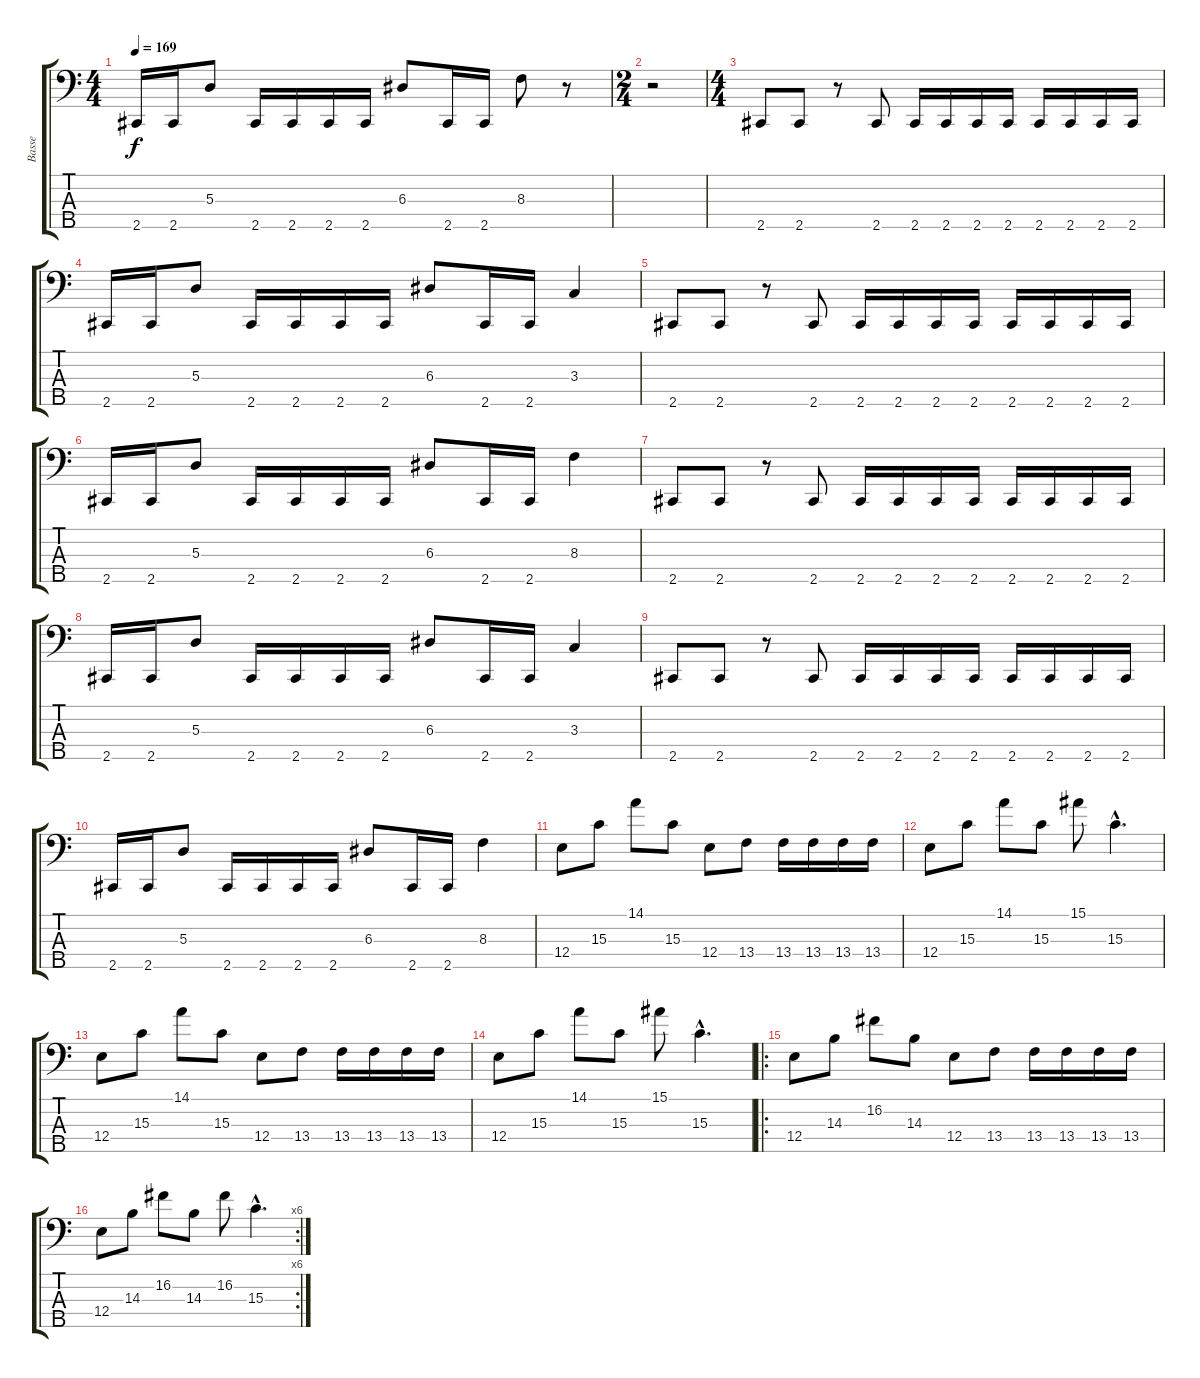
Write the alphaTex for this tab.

\track ("Basse" "Basse") {instrument electricbassfinger}
\staff {score tabs}
\tuning (G2 D2 A1 E1 B0) {hide}
\ts (4 4)
\tempo 169
\clef f4
\ks c
2.5.16{dy f} 2.5.16 5.3.8 2.5.16 2.5.16 2.5.16 2.5.16 6.3.8 2.5.16 2.5.16 8.3.8 r.8 |
\ts (2 4)
r.2 |
\ts (4 4)
2.5.8 2.5.8 r.8 2.5.8 2.5.16 2.5.16 2.5.16 2.5.16 2.5.16 2.5.16 2.5.16 2.5.16 |
2.5.16 2.5.16 5.3.8 2.5.16 2.5.16 2.5.16 2.5.16 6.3.8 2.5.16 2.5.16 3.3.4 |
2.5.8 2.5.8 r.8 2.5.8 2.5.16 2.5.16 2.5.16 2.5.16 2.5.16 2.5.16 2.5.16 2.5.16 |
2.5.16 2.5.16 5.3.8 2.5.16 2.5.16 2.5.16 2.5.16 6.3.8 2.5.16 2.5.16 8.3.4 |
2.5.8 2.5.8 r.8 2.5.8 2.5.16 2.5.16 2.5.16 2.5.16 2.5.16 2.5.16 2.5.16 2.5.16 |
2.5.16 2.5.16 5.3.8 2.5.16 2.5.16 2.5.16 2.5.16 6.3.8 2.5.16 2.5.16 3.3.4 |
2.5.8 2.5.8 r.8 2.5.8 2.5.16 2.5.16 2.5.16 2.5.16 2.5.16 2.5.16 2.5.16 2.5.16 |
2.5.16 2.5.16 5.3.8 2.5.16 2.5.16 2.5.16 2.5.16 6.3.8 2.5.16 2.5.16 8.3.4 |
12.4.8{volume 16} 15.3.8 14.1.8 15.3.8 12.4.8 13.4.8 13.4.16 13.4.16 13.4.16 13.4.16 |
12.4.8 15.3.8 14.1.8 15.3.8 15.1.8 15.3{hac}.4{d} |
12.4.8 15.3.8 14.1.8 15.3.8 12.4.8 13.4.8 13.4.16 13.4.16 13.4.16 13.4.16 |
12.4.8 15.3.8 14.1.8 15.3.8 15.1.8 15.3{hac}.4{d} |
\ro
12.4.8 14.3.8 16.2.8 14.3.8 12.4.8 13.4.8 13.4.16 13.4.16 13.4.16 13.4.16 |
\rc 6
12.4.8 14.3.8 16.2.8 14.3.8 16.2.8 15.3{hac}.4{d}
